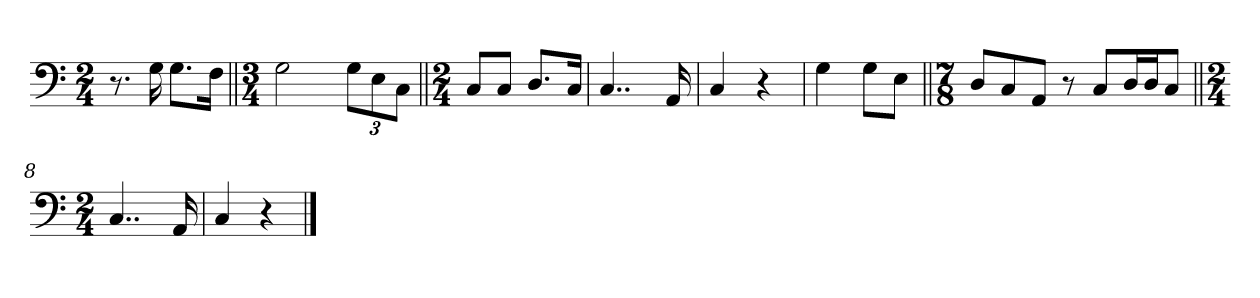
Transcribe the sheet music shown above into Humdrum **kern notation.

**kern
*part1
*staff1
*clefF4
*k[]
*M2/4
=1
8.r
16G\
8.G\L
16F\Jk
=2||
*M3/4
2G\
12G\L
12E\
12C\J
=3||
*M2/4
8C/L
8C/J
8.D/L
16C/Jk
=4
4..C/
16AA/
=5
4C/
4r
=6
4G\
8G\L
8E\J
=7||
*M7/8
8D/L
8C/
8AA/J
8r
8C/L
16D/L
16D/J
8C/J
=8||
*M2/4
4..C/
16AA/
=9
4C/
4r
==
*-
